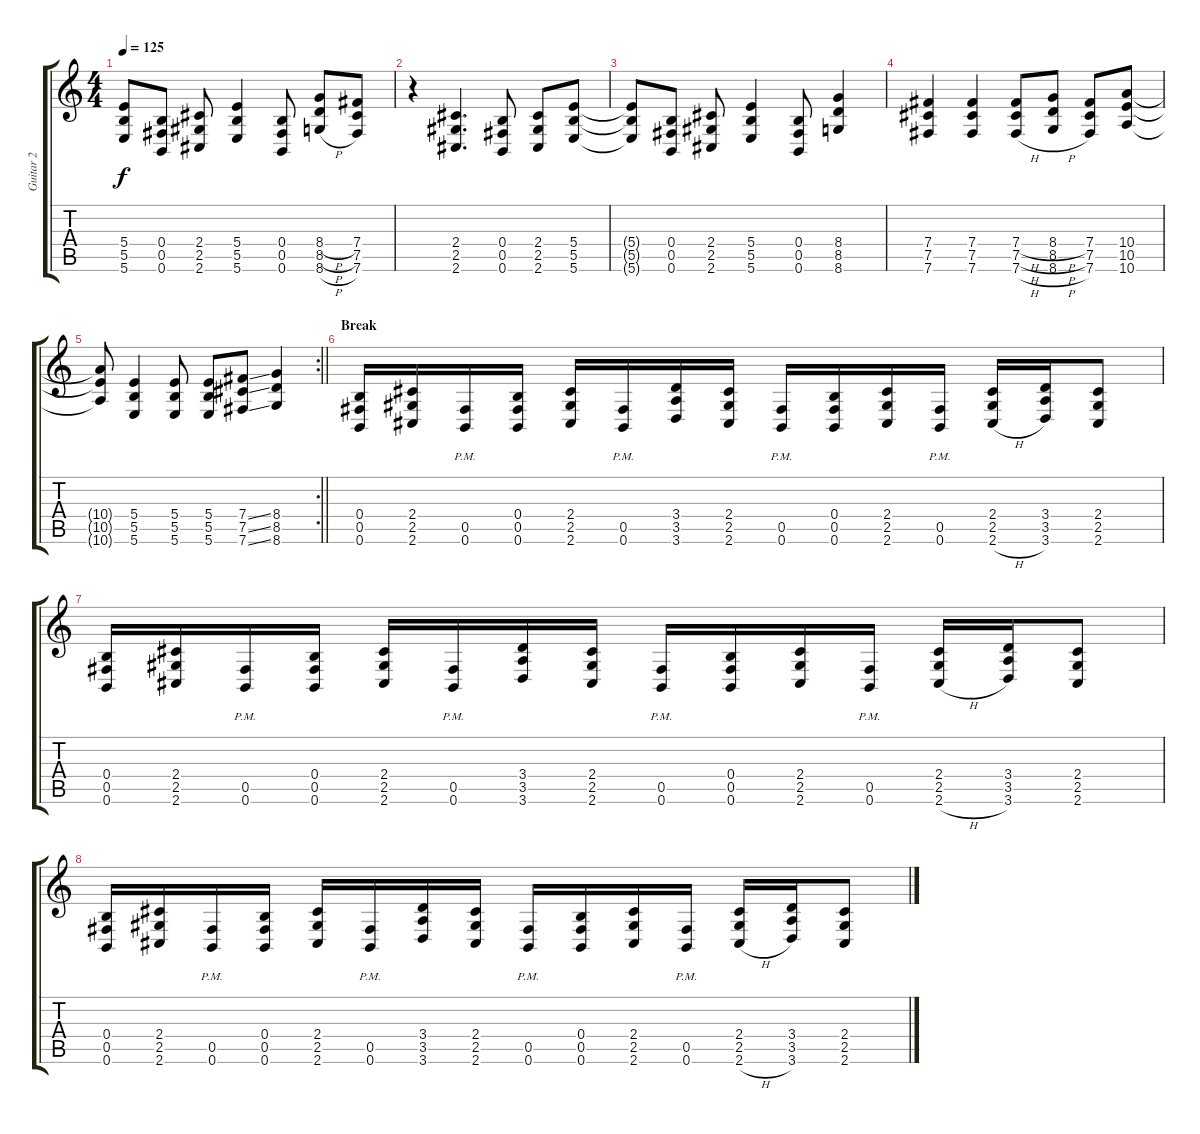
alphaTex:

\track ("Guitar 2" "Guitar 2") {instrument distortionguitar}
\staff {score tabs}
\tuning (Db4 Ab3 E3 B2 Gb2 B1) {hide}
\ts (4 4)
\tempo 125
\clef g2
\ks c
(5.4{t} 5.5{t} 5.6{t}).8{dy f} (0.4 0.5 0.6).8 (2.4 2.5 2.6).8 (5.4 5.5 5.6).4 (0.4 0.5 0.6).8 (8.4{h} 8.5{h} 8.6{h}).8 (7.4 7.5 7.6).8 |
r.4 (2.4 2.5 2.6).4{d} (0.4 0.5 0.6).8 (2.4 2.5 2.6).8 (5.4 5.5 5.6).8 |
(5.4{t} 5.5{t} 5.6{t}).8 (0.4 0.5 0.6).8 (2.4 2.5 2.6).8 (5.4 5.5 5.6).4 (0.4 0.5 0.6).8 (8.4 8.5 8.6).4 |
(7.4 7.5 7.6).4 (7.4 7.5 7.6).4 (7.4{h} 7.5{h} 7.6{h}).8 (8.4{h} 8.5{h} 8.6{h}).8 (7.4 7.5 7.6).8 (10.4 10.5 10.6).8 |
\rc 2
\barLineRight lightlight
(10.4{t} 10.5{t} 10.6{t}).8 (5.4 5.5 5.6).4 (5.4 5.5 5.6).8 (5.4 5.5 5.6).8 (7.4{ss} 7.5{ss} 7.6{ss}).8 (8.4 8.5 8.6).4 |
\section ("" "Break")
(0.4 0.5 0.6).16 (2.4 2.5 2.6).16 (0.5 0.6{pm}).16 (0.4 0.5 0.6).16 (2.4 2.5 2.6).16 (0.5{pm} 0.6{pm}).16 (3.4 3.5 3.6).16 (2.4 2.5 2.6).16 (0.5{pm} 0.6{pm}).16 (0.4 0.5 0.6).16 (2.4 2.5 2.6).16 (0.5{pm} 0.6{pm}).16 (2.4 2.5 2.6{h}).16 (3.4 3.5 3.6).16 (2.4 2.5 2.6).8 |
(0.4 0.5 0.6).16 (2.4 2.5 2.6).16 (0.5 0.6{pm}).16 (0.4 0.5 0.6).16 (2.4 2.5 2.6).16 (0.5{pm} 0.6{pm}).16 (3.4 3.5 3.6).16 (2.4 2.5 2.6).16 (0.5{pm} 0.6{pm}).16 (0.4 0.5 0.6).16 (2.4 2.5 2.6).16 (0.5{pm} 0.6{pm}).16 (2.4 2.5 2.6{h}).16 (3.4 3.5 3.6).16 (2.4 2.5 2.6).8 |
(0.4 0.5 0.6).16 (2.4 2.5 2.6).16 (0.5 0.6{pm}).16 (0.4 0.5 0.6).16 (2.4 2.5 2.6).16 (0.5{pm} 0.6{pm}).16 (3.4 3.5 3.6).16 (2.4 2.5 2.6).16 (0.5{pm} 0.6{pm}).16 (0.4 0.5 0.6).16 (2.4 2.5 2.6).16 (0.5{pm} 0.6{pm}).16 (2.4 2.5 2.6{h}).16 (3.4 3.5 3.6).16 (2.4 2.5 2.6).8
